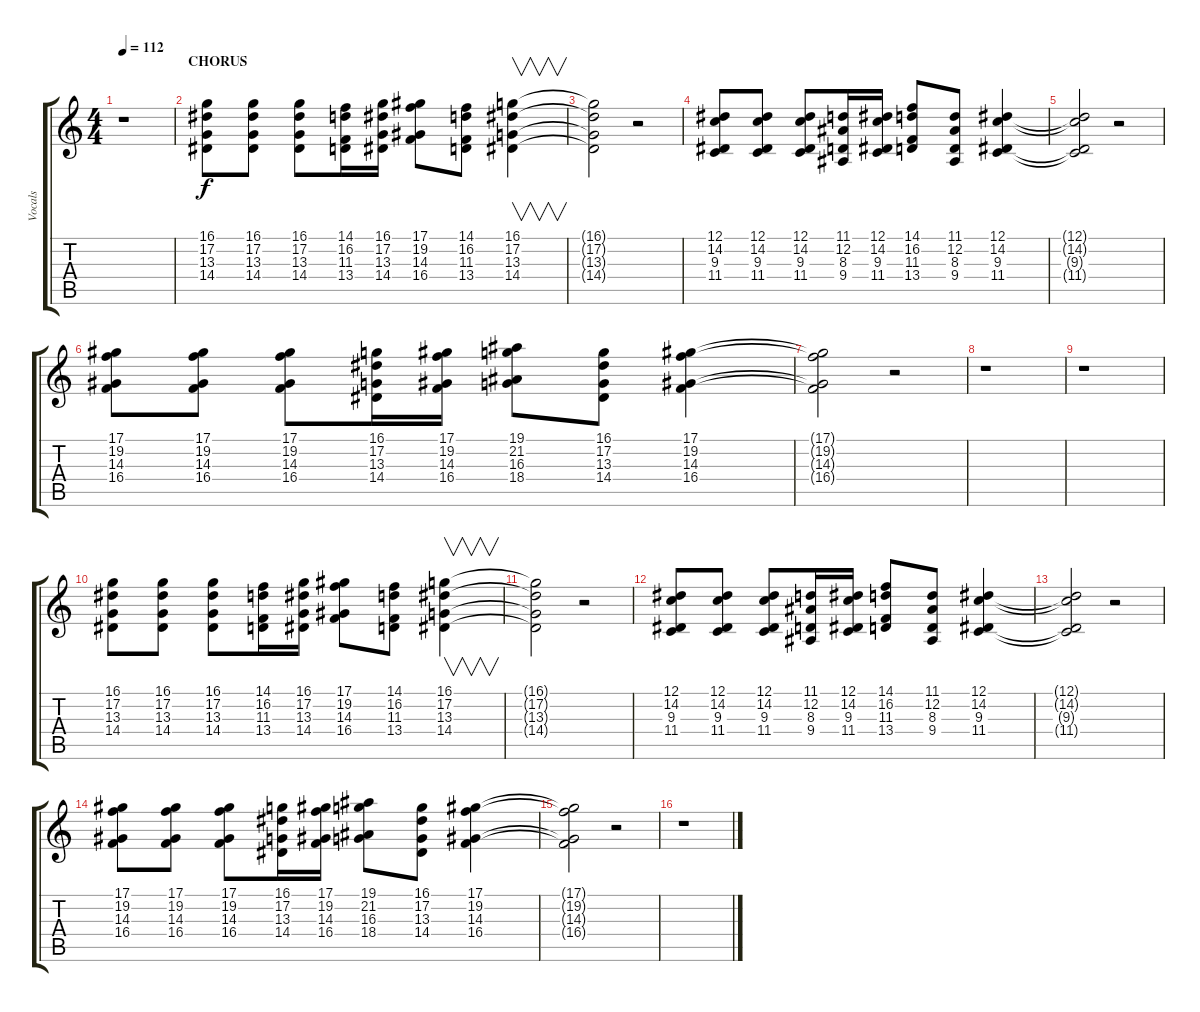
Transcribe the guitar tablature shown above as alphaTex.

\track ("Vocals" "Vocals") {instrument choiraahs}
\staff {score tabs}
\tuning (Eb4 Bb3 Gb3 Db3 Ab2 Eb2) {hide}
\ts (4 4)
\tempo 112
\clef g2
\ks c
r.1{dy f} |
\section ("" "CHORUS")
(16.1 17.2 13.3 14.4).8{volume 11} (16.1 17.2 13.3 14.4).8 (16.1 17.2 13.3 14.4).8 (14.1 16.2 11.3 13.4).16 (16.1 17.2 13.3 14.4).16 (17.1 19.2 14.3 16.4).8 (14.1 16.2 11.3 13.4).8 (16.1 17.2 13.3 14.4).4{v} |
(16.1{t} 17.2{t} 13.3{t} 14.4{t}).2 r.2 |
(12.1 14.2 9.3 11.4).8{volume 10} (12.1 14.2 9.3 11.4).8 (12.1 14.2 9.3 11.4).8 (11.1 12.2 8.3 9.4).16 (12.1 14.2 9.3 11.4).16 (14.1 16.2 11.3 13.4).8{volume 9} (11.1 12.2 8.3 9.4).8 (12.1 14.2 9.3 11.4).4 |
(12.1{t} 14.2{t} 9.3{t} 11.4{t}).2 r.2 |
(17.1 19.2 14.3 16.4).8{volume 8} (17.1 19.2 14.3 16.4).8 (17.1 19.2 14.3 16.4).8 (16.1 17.2 13.3 14.4).16 (17.1 19.2 14.3 16.4).16 (19.1 21.2 16.3 18.4).8 (16.1 17.2 13.3 14.4).8 (17.1 19.2 14.3 16.4).4 |
(17.1{t} 19.2{t} 14.3{t} 16.4{t}).2 r.2 |
r.1 |
r.1 |
(16.1 17.2 13.3 14.4).8{volume 6} (16.1 17.2 13.3 14.4).8 (16.1 17.2 13.3 14.4).8 (14.1 16.2 11.3 13.4).16 (16.1 17.2 13.3 14.4).16 (17.1 19.2 14.3 16.4).8{volume 5} (14.1 16.2 11.3 13.4).8 (16.1 17.2 13.3 14.4).4{v} |
(16.1{t} 17.2{t} 13.3{t} 14.4{t}).2 r.2 |
(12.1 14.2 9.3 11.4).8{volume 4} (12.1 14.2 9.3 11.4).8 (12.1 14.2 9.3 11.4).8 (11.1 12.2 8.3 9.4).16 (12.1 14.2 9.3 11.4).16 (14.1 16.2 11.3 13.4).8 (11.1 12.2 8.3 9.4).8 (12.1 14.2 9.3 11.4).4 |
(12.1{t} 14.2{t} 9.3{t} 11.4{t}).2 r.2 |
(17.1 19.2 14.3 16.4).8{volume 3} (17.1 19.2 14.3 16.4).8 (17.1 19.2 14.3 16.4).8 (16.1 17.2 13.3 14.4).16 (17.1 19.2 14.3 16.4).16 (19.1 21.2 16.3 18.4).8 (16.1 17.2 13.3 14.4).8 (17.1 19.2 14.3 16.4).4 |
(17.1{t} 19.2{t} 14.3{t} 16.4{t}).2{volume 2} r.2 |
r.1
